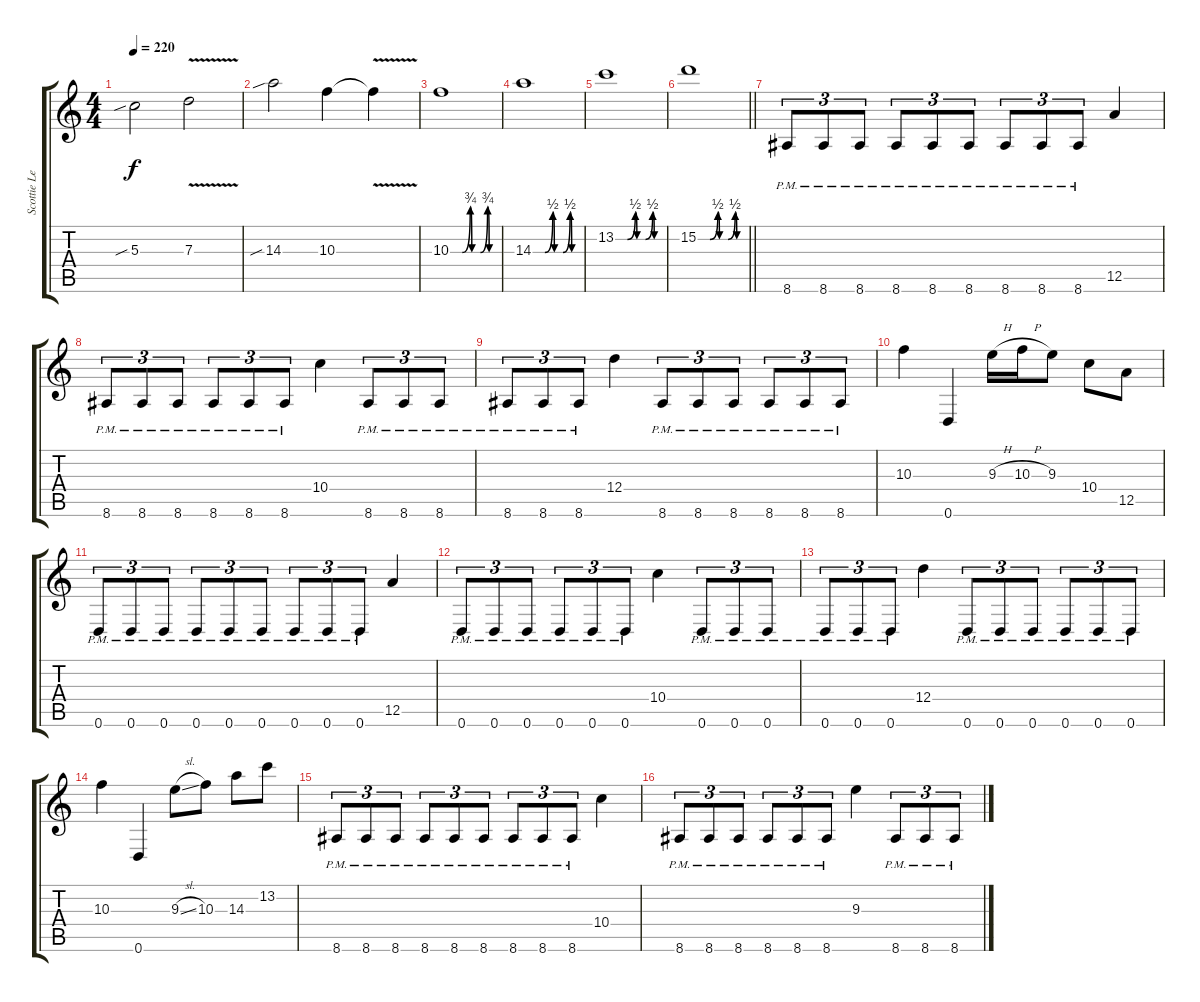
\track ("Scottie LePage" "Scottie Le") {instrument distortionguitar}
\staff {score tabs}
\tuning (E4 B3 G3 D3 A2 D2) {hide}
\ts (4 4)
\tempo 220
\clef g2
\ks c
5.3{sib}.2{dy f} 7.3{v}.2 |
14.3{sib}.2 10.3.4 10.3{v t}.4 |
10.3{be (custom 0 0 15 0 25 3 27 0 38 0 47 3 49 0 60 0)}.1 |
14.3{be (custom 0 0 15 0 25 2 27 0 38 0 47 2 49 0 60 0)}.1 |
13.2{be (custom 0 0 15 0 25 2 27 0 38 0 47 2 49 0 60 0)}.1 |
\barLineRight lightlight
15.2{be (custom 0 0 15 0 25 2 27 0 38 0 47 2 49 0 60 0)}.1 |
8.6{pm}.8{tu (3 2) balance 0} 8.6{pm}.8{tu (3 2)} 8.6{pm}.8{tu (3 2)} 8.6{pm}.8{tu (3 2)} 8.6{pm}.8{tu (3 2)} 8.6{pm}.8{tu (3 2)} 8.6{pm}.8{tu (3 2)} 8.6{pm}.8{tu (3 2)} 8.6{pm}.8{tu (3 2)} 12.5.4 |
8.6{pm}.8{tu (3 2)} 8.6{pm}.8{tu (3 2)} 8.6{pm}.8{tu (3 2)} 8.6{pm}.8{tu (3 2)} 8.6{pm}.8{tu (3 2)} 8.6{pm}.8{tu (3 2)} 10.4.4 8.6{pm}.8{tu (3 2)} 8.6{pm}.8{tu (3 2)} 8.6{pm}.8{tu (3 2)} |
8.6{pm}.8{tu (3 2)} 8.6{pm}.8{tu (3 2)} 8.6{pm}.8{tu (3 2)} 12.4.4 8.6{pm}.8{tu (3 2)} 8.6{pm}.8{tu (3 2)} 8.6{pm}.8{tu (3 2)} 8.6{pm}.8{tu (3 2)} 8.6{pm}.8{tu (3 2)} 8.6{pm}.8{tu (3 2)} |
10.3.4 0.6.4 9.3{h}.16 10.3{h}.16 9.3.8 10.4.8 12.5.8 |
0.6{pm}.8{tu (3 2)} 0.6{pm}.8{tu (3 2)} 0.6{pm}.8{tu (3 2)} 0.6{pm}.8{tu (3 2)} 0.6{pm}.8{tu (3 2)} 0.6{pm}.8{tu (3 2)} 0.6{pm}.8{tu (3 2)} 0.6{pm}.8{tu (3 2)} 0.6{pm}.8{tu (3 2)} 12.5.4 |
0.6{pm}.8{tu (3 2)} 0.6{pm}.8{tu (3 2)} 0.6{pm}.8{tu (3 2)} 0.6{pm}.8{tu (3 2)} 0.6{pm}.8{tu (3 2)} 0.6{pm}.8{tu (3 2)} 10.4.4 0.6{pm}.8{tu (3 2)} 0.6{pm}.8{tu (3 2)} 0.6{pm}.8{tu (3 2)} |
0.6{pm}.8{tu (3 2)} 0.6{pm}.8{tu (3 2)} 0.6{pm}.8{tu (3 2)} 12.4.4 0.6{pm}.8{tu (3 2)} 0.6{pm}.8{tu (3 2)} 0.6{pm}.8{tu (3 2)} 0.6{pm}.8{tu (3 2)} 0.6{pm}.8{tu (3 2)} 0.6{pm}.8{tu (3 2)} |
10.3.4 0.6.4 9.3{sl}.8 10.3.8 14.3.8 13.2.8 |
8.6{pm}.8{tu (3 2)} 8.6{pm}.8{tu (3 2)} 8.6{pm}.8{tu (3 2)} 8.6{pm}.8{tu (3 2)} 8.6{pm}.8{tu (3 2)} 8.6{pm}.8{tu (3 2)} 8.6{pm}.8{tu (3 2)} 8.6{pm}.8{tu (3 2)} 8.6{pm}.8{tu (3 2)} 10.4.4 |
8.6{pm}.8{tu (3 2)} 8.6{pm}.8{tu (3 2)} 8.6{pm}.8{tu (3 2)} 8.6{pm}.8{tu (3 2)} 8.6{pm}.8{tu (3 2)} 8.6{pm}.8{tu (3 2)} 9.3.4 8.6{pm}.8{tu (3 2)} 8.6{pm}.8{tu (3 2)} 8.6{pm}.8{tu (3 2)}
